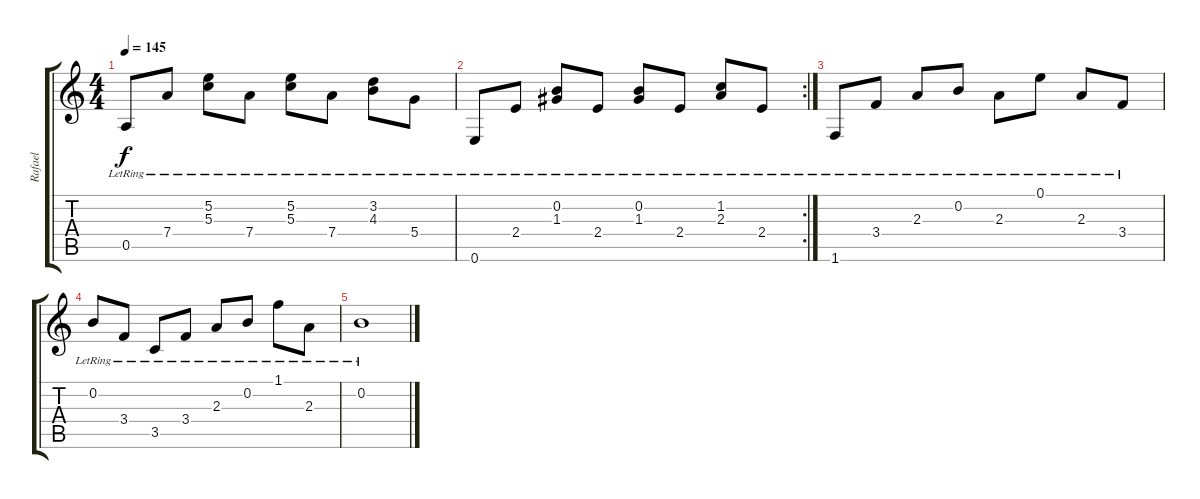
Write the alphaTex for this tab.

\track ("Rafael" "Rafael") {instrument acousticguitarnylon}
\staff {score tabs}
\tuning (E4 B3 G3 D3 A2 E2) {hide}
\ts (4 4)
\tempo 145
\clef g2
\ks c
0.5{lr}.8{dy f} 7.4{lr}.8 (5.2{lr} 5.3{lr}).8 7.4{lr}.8 (5.2{lr} 5.3{lr}).8 7.4{lr}.8 (3.2{lr} 4.3{lr}).8 5.4{lr}.8 |
\rc 2
0.6{lr}.8 2.4{lr}.8 (0.2{lr} 1.3{lr}).8 2.4{lr}.8 (0.2{lr} 1.3{lr}).8 2.4{lr}.8 (1.2{lr} 2.3{lr}).8 2.4{lr}.8 |
1.6{lr}.8 3.4{lr}.8 2.3{lr}.8 0.2{lr}.8 2.3{lr}.8 0.1{lr}.8 2.3{lr}.8 3.4{lr}.8 |
0.2{lr}.8 3.4{lr}.8 3.5{lr}.8 3.4{lr}.8 2.3{lr}.8 0.2{lr}.8 1.1{lr}.8 2.3{lr}.8 |
0.2{lr}.1
